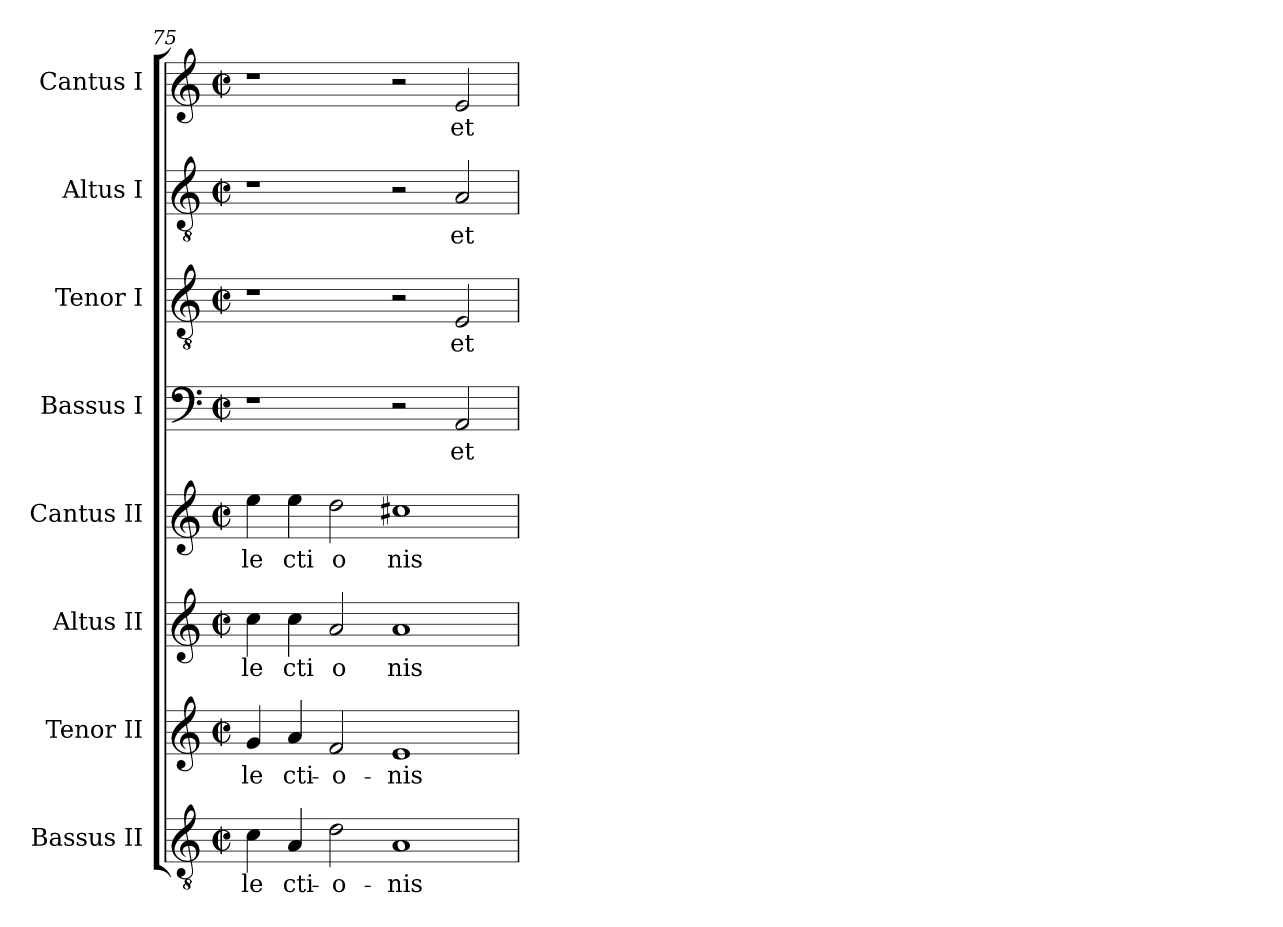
**kern	**text	**kern	**text	**kern	**text	**kern	**text	**kern	**text	**kern	**text	**kern	**text	**kern	**text
*part8	*part8	*part7	*part7	*part6	*part6	*part5	*part5	*part4	*part4	*part3	*part3	*part2	*part2	*part1	*part1
*staff8	*staff8	*staff7	*staff7	*staff6	*staff6	*staff5	*staff5	*staff4	*staff4	*staff3	*staff3	*staff2	*staff2	*staff1	*staff1
*I"Bassus II	*	*I"Tenor II	*	*I"Altus II	*	*I"Cantus II	*	*I"Bassus I	*	*I"Tenor I	*	*I"Altus I	*	*I"Cantus I	*
*clefGv2	*	*clefG2	*	*clefG2	*	*clefG2	*	*clefF4	*	*clefGv2	*	*clefGv2	*	*clefG2	*
*	*	*	*	*	*	*k[]	*	*	*	*	*	*	*	*	*
*	*	*	*	*	*	*C:	*	*	*	*	*	*	*	*	*
*M2/2	*	*M2/2	*	*M2/2	*	*M2/2	*	*M2/2	*	*M2/2	*	*M2/2	*	*M2/2	*
*met(c|)	*	*met(c|)	*	*met(c|)	*	*met(c|)	*	*met(c|)	*	*met(c|)	*	*met(c|)	*	*met(c|)	*
=75	=75	=75	=75	=75	=75	=75	=75	=75	=75	=75	=75	=75	=75	=75	=75
!	!LO:LY:b:cj	!	!LO:LY:b:cj	!	!LO:LY:b:cj	!	!LO:LY:b:cj	!	!	!	!	!	!	!	!
4c\	-le	4g/	-le	4cc\	le	4ee\	le	1r	.	1r	.	1r	.	1r	.
!	!LO:LY:b:cj	!	!LO:LY:b:cj	!	!LO:LY:b:cj	!	!LO:LY:b:cj	!	!	!	!	!	!	!	!
4A/	cti-	4a/	cti-	4cc\	cti	4ee\	cti	.	.	.	.	.	.	.	.
!	!LO:LY:b:cj	!	!LO:LY:b:cj	!	!LO:LY:b:cj	!	!LO:LY:b:cj	!	!	!	!	!	!	!	!
2d\	-o-	2f/	-o-	2a/	o	2dd\	o	.	.	.	.	.	.	.	.
!	!LO:LY:b:cj	!	!LO:LY:b:cj	!	!LO:LY:b:cj	!	!LO:LY:b:cj	!	!	!	!	!	!	!	!
1A	-nis	1e	-nis	1a	nis	1cc#X	nis	2r	.	2r	.	2r	.	2r	.
!	!	!	!	!	!	!	!	!	!LO:LY:b:cj	!	!LO:LY:b:cj	!	!LO:LY:b:cj	!	!LO:LY:b:cj
.	.	.	.	.	.	.	.	2AA/	et	2E/	et	2A/	et	2e/	et
=	=	=	=	=	=	=	=	=	=	=	=	=	=	=	=
*-	*-	*-	*-	*-	*-	*-	*-	*-	*-	*-	*-	*-	*-	*-	*-
